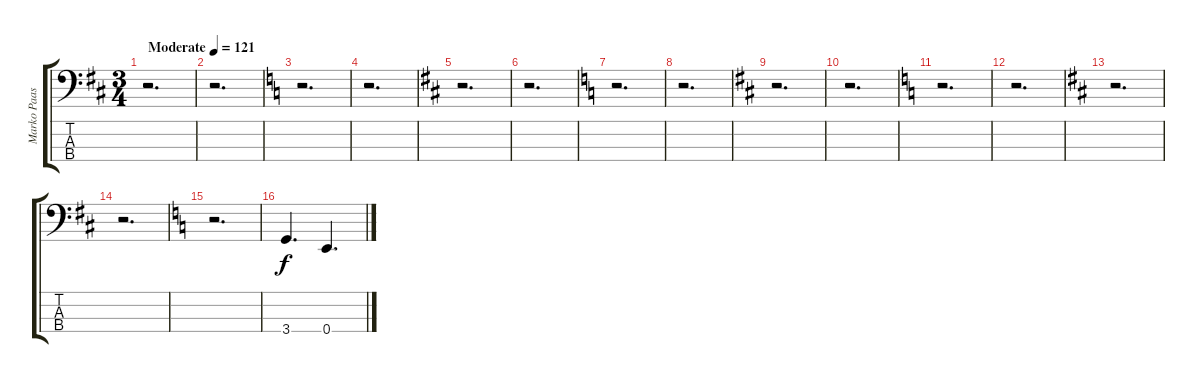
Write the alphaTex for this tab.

\track ("Marko Paasikoski (Bass)" "Marko Paas") {instrument electricbasspick}
\staff {score tabs}
\tuning (G2 D2 A1 E1) {hide}
\ts (3 4)
\tempo (121 "Moderate")
\clef f4
\ks d
r.2{d dy f instrument electricbasspick} |
r.2{d} |
\ks c
r.2{d} |
r.2{d} |
\ks d
r.2{d} |
r.2{d} |
\ks c
r.2{d} |
r.2{d} |
\ks d
r.2{d} |
r.2{d} |
\ks c
r.2{d} |
r.2{d} |
\ks d
r.2{d} |
r.2{d} |
\ks c
r.2{d} |
3.4.4{d} 0.4.4{d}
